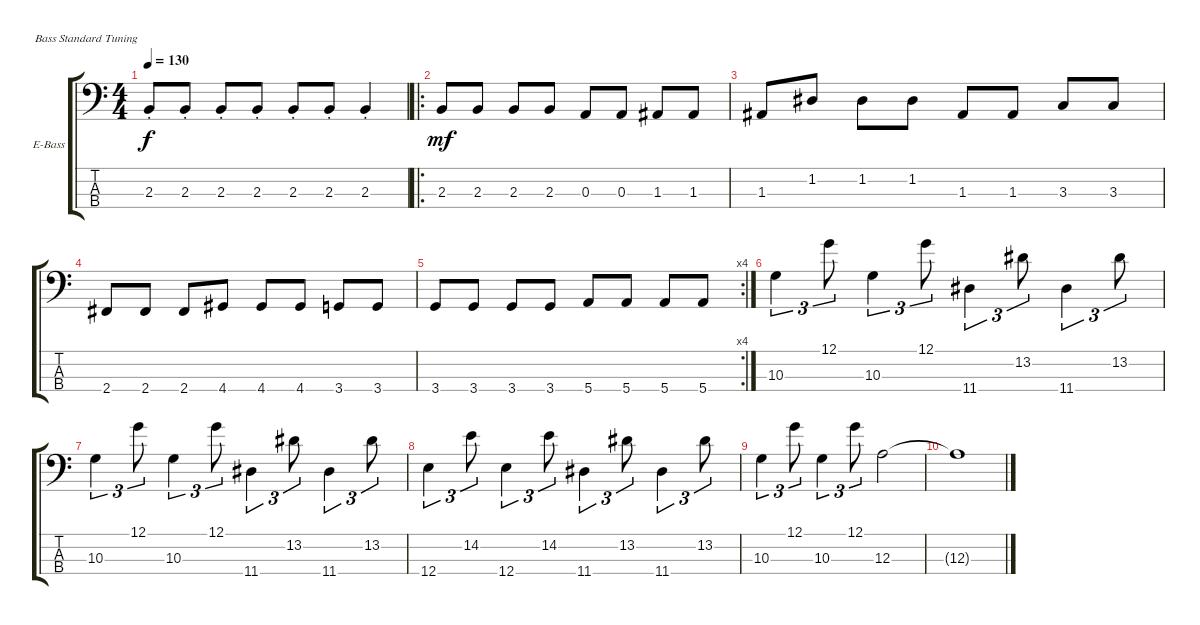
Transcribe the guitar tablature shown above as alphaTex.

\defaultSystemsLayout 4
\bracketExtendMode groupsimilarinstruments
\firstSystemTrackNameOrientation horizontal
\otherSystemsTrackNameOrientation horizontal
\track ("Electric Bass" "E-Bass") {instrument electricbassfinger}
\staff {score tabs}
\tuning (G2 D2 A1 E1)
\ts (4 4)
\tempo 130
\clef f4
\ks c
2.3{st}.8{dy f} 2.3{st}.8 2.3{st}.8 2.3{st}.8 2.3{st}.8 2.3{st}.8 2.3{st}.4 |
\ro
2.3.8{dy mf} 2.3.8 2.3.8 2.3.8 0.3.8 0.3.8 1.3.8 1.3.8 |
1.3.8 1.2.8 1.2.8 1.2.8 1.3.8 1.3.8 3.3.8 3.3.8 |
2.4.8 2.4.8 2.4.8 4.4.8 4.4.8 4.4.8 3.4.8 3.4.8 |
\rc 4
3.4.8 3.4.8 3.4.8 3.4.8 5.4.8 5.4.8 5.4.8 5.4.8 |
10.3.4{tu (3 2)} 12.1.8{tu (3 2)} 10.3.4{tu (3 2)} 12.1.8{tu (3 2)} 11.4.4{tu (3 2)} 13.2.8{tu (3 2)} 11.4.4{tu (3 2)} 13.2.8{tu (3 2)} |
10.3.4{tu (3 2)} 12.1.8{tu (3 2)} 10.3.4{tu (3 2)} 12.1.8{tu (3 2)} 11.4.4{tu (3 2)} 13.2.8{tu (3 2)} 11.4.4{tu (3 2)} 13.2.8{tu (3 2)} |
12.4.4{tu (3 2)} 14.2.8{tu (3 2)} 12.4.4{tu (3 2)} 14.2.8{tu (3 2)} 11.4.4{tu (3 2)} 13.2.8{tu (3 2)} 11.4.4{tu (3 2)} 13.2.8{tu (3 2)} |
10.3.4{tu (3 2)} 12.1.8{tu (3 2)} 10.3.4{tu (3 2)} 12.1.8{tu (3 2)} 12.3.2 |
12.3{t}.1
